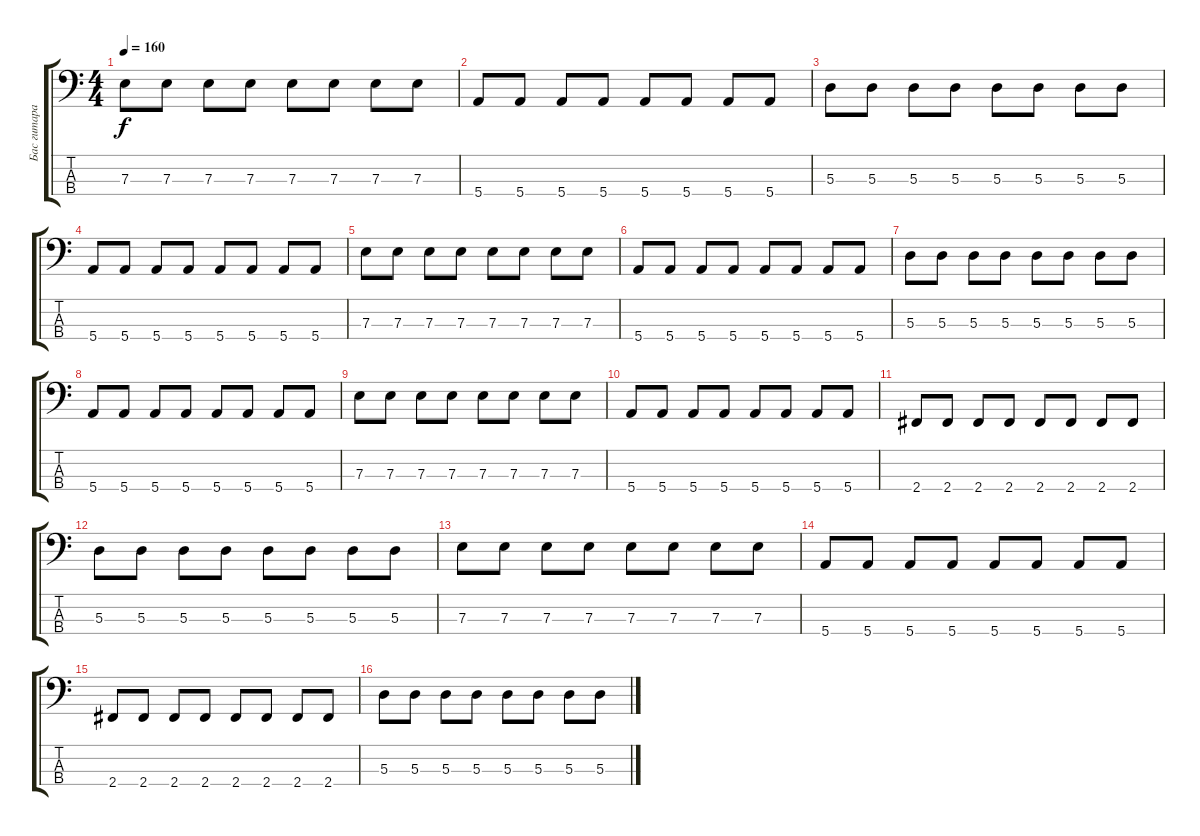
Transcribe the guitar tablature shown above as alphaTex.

\track ("Бас гитара" "Бас гитара") {instrument electricbassfinger}
\staff {score tabs}
\tuning (G2 D2 A1 E1) {hide}
\ts (4 4)
\tempo 160
\clef f4
\ks c
7.3.8{dy f} 7.3.8 7.3.8 7.3.8 7.3.8 7.3.8 7.3.8 7.3.8 |
5.4.8 5.4.8 5.4.8 5.4.8 5.4.8 5.4.8 5.4.8 5.4.8 |
5.3.8 5.3.8 5.3.8 5.3.8 5.3.8 5.3.8 5.3.8 5.3.8 |
5.4.8 5.4.8 5.4.8 5.4.8 5.4.8 5.4.8 5.4.8 5.4.8 |
7.3.8 7.3.8 7.3.8 7.3.8 7.3.8 7.3.8 7.3.8 7.3.8 |
5.4.8 5.4.8 5.4.8 5.4.8 5.4.8 5.4.8 5.4.8 5.4.8 |
5.3.8 5.3.8 5.3.8 5.3.8 5.3.8 5.3.8 5.3.8 5.3.8 |
5.4.8 5.4.8 5.4.8 5.4.8 5.4.8 5.4.8 5.4.8 5.4.8 |
7.3.8 7.3.8 7.3.8 7.3.8 7.3.8 7.3.8 7.3.8 7.3.8 |
5.4.8 5.4.8 5.4.8 5.4.8 5.4.8 5.4.8 5.4.8 5.4.8 |
2.4.8 2.4.8 2.4.8 2.4.8 2.4.8 2.4.8 2.4.8 2.4.8 |
5.3.8 5.3.8 5.3.8 5.3.8 5.3.8 5.3.8 5.3.8 5.3.8 |
7.3.8 7.3.8 7.3.8 7.3.8 7.3.8 7.3.8 7.3.8 7.3.8 |
5.4.8 5.4.8 5.4.8 5.4.8 5.4.8 5.4.8 5.4.8 5.4.8 |
2.4.8 2.4.8 2.4.8 2.4.8 2.4.8 2.4.8 2.4.8 2.4.8 |
5.3.8 5.3.8 5.3.8 5.3.8 5.3.8 5.3.8 5.3.8 5.3.8
